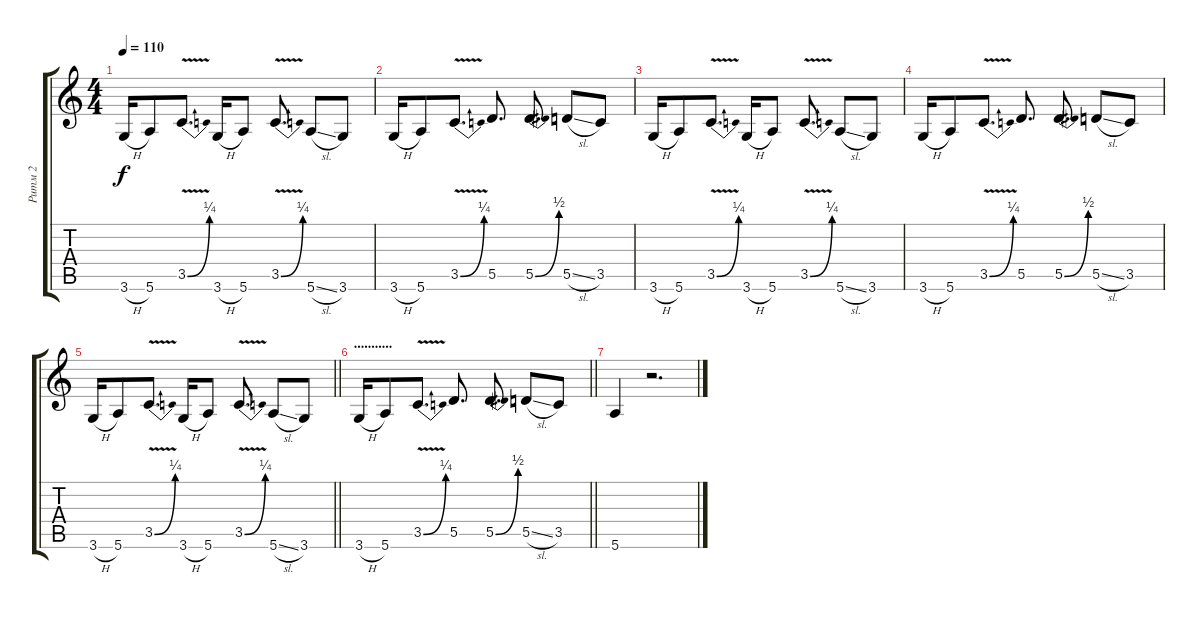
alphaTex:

\track ("Ритм 2" "Ритм 2") {instrument overdrivenguitar}
\staff {score tabs}
\tuning (E4 B3 G3 D3 A2 E2) {hide}
\ts (4 4)
\tempo 110
\clef g2
\ks c
3.6{h}.16{dy f} 5.6.8 3.5{be (bend 0 0 60 1) v}.8{d} 3.6{h}.16 5.6.8 3.5{be (bend 0 0 60 1) v}.8{d} 5.6{sl}.8 3.6.8 |
3.6{h}.16 5.6.8 3.5{be (bend 0 0 60 1) v}.8{d} 5.5.8{d} 5.5{be (bend 0 0 60 2)}.8{d} 5.5{sl}.8 3.5.8 |
3.6{h}.16 5.6.8 3.5{be (bend 0 0 60 1) v}.8{d} 3.6{h}.16 5.6.8 3.5{be (bend 0 0 60 1) v}.8{d} 5.6{sl}.8 3.6.8 |
3.6{h}.16 5.6.8 3.5{be (bend 0 0 60 1) v}.8{d} 5.5.8{d} 5.5{be (bend 0 0 60 2)}.8{d} 5.5{sl}.8 3.5.8 |
\barLineRight lightlight
3.6{h}.16 5.6.8 3.5{be (bend 0 0 60 1) v}.8{d} 3.6{h}.16 5.6.8 3.5{be (bend 0 0 60 1) v}.8{d} 5.6{sl}.8 3.6.8 |
\section ("" "...........")
\barLineRight lightlight
3.6{h}.16 5.6.8 3.5{be (bend 0 0 60 1) v}.8{d} 5.5.8{d} 5.5{be (bend 0 0 60 2)}.8{d} 5.5{sl}.8 3.5.8 |
5.6.4 r.2{d}
